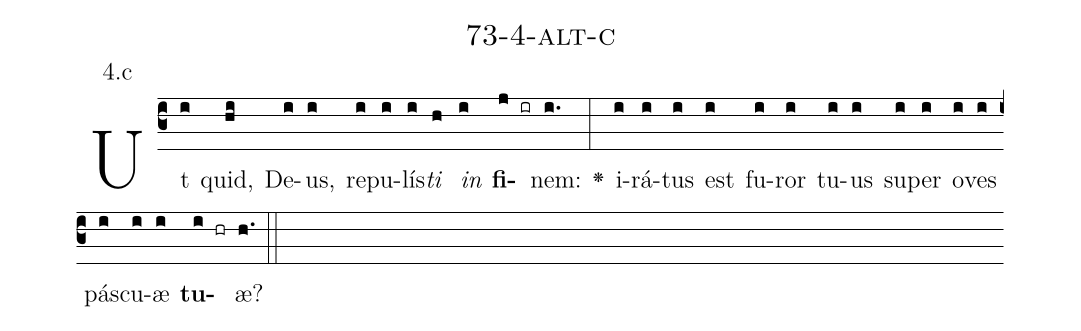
name: 73-4-alt-c;
annotation: 4.c;
%%
(c3)Ut(i) quid,(hi) De(i)us,(i) re(i)pu(i)lís(i)<i>ti</i>(h) <i>in</i>(i) <b>fi</b>(j ir)nem:(i.) <v>\greheightstar</v>(:) i(i)rá(i)tus(i) est(i) fu(i)ror(i) tu(i)us(i) su(i)per(i) o(i)ves(i) pás(i)cu(i)æ(i) <b>tu</b>(i hr)æ?(h.) (::)


%E(i) u(i) o(i) u(i) a(i) e.(h.) (::)
